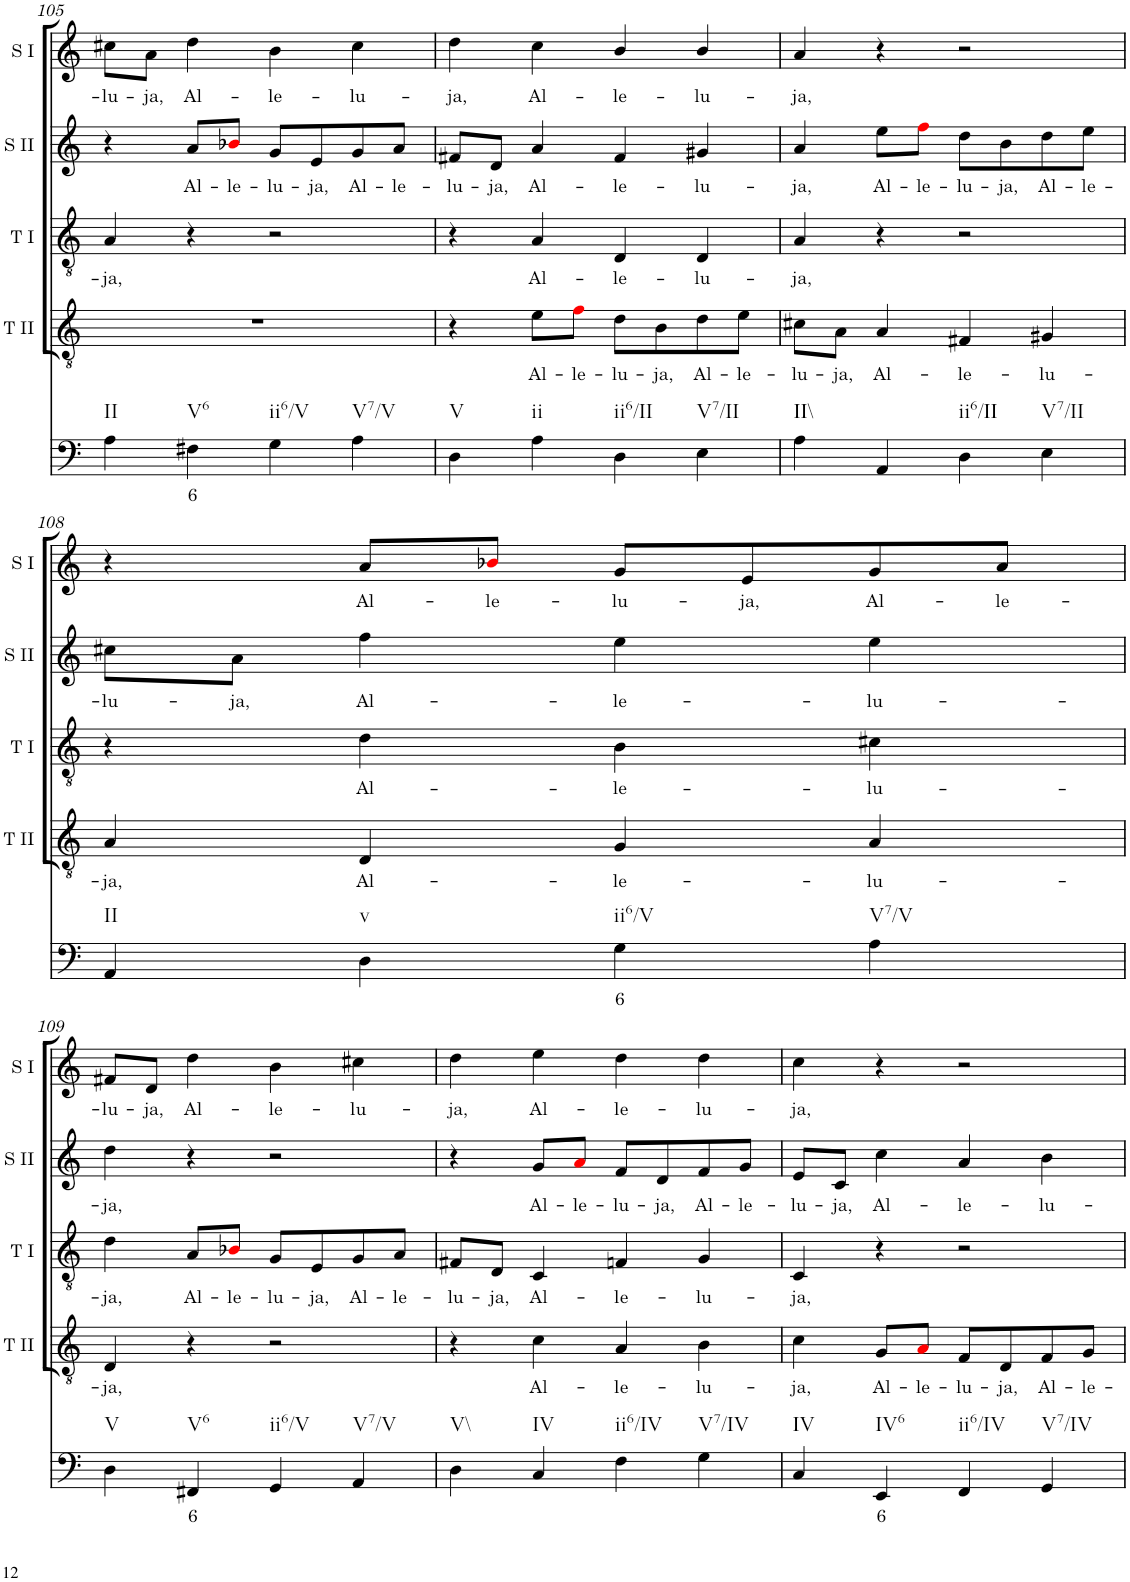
**kern	**text	**kern	**text	**kern	**text	**kern	**text	**kern	**text
*part5	*part5	*part4	*part4	*part3	*part3	*part2	*part2	*part1	*part1
*staff5	*staff5	*staff4	*staff4	*staff3	*staff3	*staff2	*staff2	*staff1	*staff1
*I"Continuo	*	*I"Tenor II	*	*I"Tenor I	*	*I"Soprano II	*	*I"Soprano I	*
*	*	*I'T II	*	*I'T I	*	*I'S II	*	*I'S I	*
!!LO:PB:g=z
*clefG2	*	*clefG2	*	*clefF4	*	*clefG2	*	*clefG2	*
*k[]	*	*k[]	*	*k[]	*	*k[]	*	*k[]	*
*	*	*	*	*M4/4	*	*M4/4	*	*M4/4	*
=105	=105	=105	=105	=105	=105	=105	=105	=105	=105
!LO:TX:b:t=II	!	!	!	!	!	!	!	!	!
!	!	!	!	!	!LO:LY:b	!	!	!	!LO:LY:b
4A\	.	1r	.	4A/	ja,	4r	.	8cc#X\L	lu-
!	!	!	!	!	!	!	!	!	!LO:LY:b
.	.	.	.	.	.	.	.	8a\J	ja,
!LO:TX:b:t=V6	!	!	!	!	!	!	!	!	!
!	!LO:LY:b	!	!	!	!	!	!LO:LY:b	!	!LO:LY:b
4F#X\	6	.	.	4r	.	8a/L	Al-	4dd\	Al-
!	!	!	!	!	!	!	!LO:LY:b	!	!
.	.	.	.	.	.	8b-Xi/J	le-	.	.
!LO:TX:b:t=ii6/V	!	!	!	!	!	!	!	!	!
!	!	!	!	!	!	!	!LO:LY:b	!	!LO:LY:b
4G\	.	.	.	2r	.	8g/L	lu-	4b\	le-
!	!	!	!	!	!	!	!LO:LY:b	!	!
.	.	.	.	.	.	8e/	ja,	.	.
!LO:TX:b:t=V7/V	!	!	!	!	!	!	!	!	!
!	!	!	!	!	!	!	!LO:LY:b	!	!LO:LY:b
4A\	.	.	.	.	.	8g/	Al-	4cc#\	lu-
!	!	!	!	!	!	!	!LO:LY:b	!	!
.	.	.	.	.	.	8a/J	le-	.	.
=106	=106	=106	=106	=106	=106	=106	=106	=106	=106
!LO:TX:b:t=V	!	!	!	!	!	!	!	!	!
!	!	!	!	!	!	!	!LO:LY:b	!	!LO:LY:b
4D\	.	4r	.	4r	.	8f#X/L	lu-	4dd\	ja,
!	!	!	!	!	!	!	!LO:LY:b	!	!
.	.	.	.	.	.	8d/J	ja,	.	.
!LO:TX:b:t=ii	!	!	!	!	!	!	!	!	!
!	!	!	!LO:LY:b	!	!LO:LY:b	!	!LO:LY:b	!	!LO:LY:b
4A\	.	8e\L	Al-	4A/	Al-	4a/	Al-	4cc\	Al-
!	!	!	!LO:LY:b	!	!	!	!	!	!
.	.	8fi\J	le-	.	.	.	.	.	.
!LO:TX:b:t=ii6/II	!	!	!	!	!	!	!	!	!
!	!	!	!LO:LY:b	!	!LO:LY:b	!	!LO:LY:b	!	!LO:LY:b
4D\	.	8d\L	lu-	4D/	le-	4f#/	le-	4b/	le-
!	!	!	!LO:LY:b	!	!	!	!	!	!
.	.	8B\	ja,	.	.	.	.	.	.
!LO:TX:b:t=V7/II	!	!	!	!	!	!	!	!	!
!	!	!	!LO:LY:b	!	!LO:LY:b	!	!LO:LY:b	!	!LO:LY:b
4E\	.	8d\	Al-	4D/	lu-	4g#X/	lu-	4b/	lu-
!	!	!	!LO:LY:b	!	!	!	!	!	!
.	.	8e\J	le-	.	.	.	.	.	.
=107	=107	=107	=107	=107	=107	=107	=107	=107	=107
!LO:TX:b:t=II\\	!	!	!	!	!	!	!	!	!
!	!	!	!LO:LY:b	!	!LO:LY:b	!	!LO:LY:b	!	!LO:LY:b
4A\	.	8c#X\L	lu-	4A/	ja,	4a/	ja,	4a/	ja,
!	!	!	!LO:LY:b	!	!	!	!	!	!
.	.	8A\J	ja,	.	.	.	.	.	.
!	!	!	!LO:LY:b	!	!	!	!LO:LY:b	!	!
4AA/	.	4A/	Al-	4r	.	8ee\L	Al-	4r	.
!	!	!	!	!	!	!	!LO:LY:b	!	!
.	.	.	.	.	.	8ffi\J	le-	.	.
!LO:TX:b:t=ii6/II	!	!	!	!	!	!	!	!	!
!	!	!	!LO:LY:b	!	!	!	!LO:LY:b	!	!
4D\	.	4F#X/	le-	2r	.	8dd\L	lu-	2r	.
!	!	!	!	!	!	!	!LO:LY:b	!	!
.	.	.	.	.	.	8b\	ja,	.	.
!LO:TX:b:t=V7/II	!	!	!	!	!	!	!	!	!
!	!	!	!LO:LY:b	!	!	!	!LO:LY:b	!	!
4E\	.	4G#X/	lu-	.	.	8dd\	Al-	.	.
!	!	!	!	!	!	!	!LO:LY:b	!	!
.	.	.	.	.	.	8ee\J	le-	.	.
!!LO:LB:g=z
=108	=108	=108	=108	=108	=108	=108	=108	=108	=108
!LO:TX:b:t=II	!	!	!	!	!	!	!	!	!
!	!	!	!LO:LY:b	!	!	!	!LO:LY:b	!	!
4AA/	.	4A/	ja,	4r	.	8cc#X\L	lu-	4r	.
!	!	!	!	!	!	!	!LO:LY:b	!	!
.	.	.	.	.	.	8a\J	ja,	.	.
!LO:TX:b:t=v	!	!	!	!	!	!	!	!	!
!	!	!	!LO:LY:b	!	!LO:LY:b	!	!LO:LY:b	!	!LO:LY:b
4D\	.	4D/	Al-	4d\	Al-	4ff\	Al-	8a/L	Al-
!	!	!	!	!	!	!	!	!	!LO:LY:b
.	.	.	.	.	.	.	.	8b-Xi/J	le-
!LO:TX:b:t=ii6/V	!	!	!	!	!	!	!	!	!
!	!LO:LY:b	!	!LO:LY:b	!	!LO:LY:b	!	!LO:LY:b	!	!LO:LY:b
4G\	6	4G/	le-	4B\	le-	4ee\	le-	8g/L	lu-
!	!	!	!	!	!	!	!	!	!LO:LY:b
.	.	.	.	.	.	.	.	8e/	ja,
!LO:TX:b:t=V7/V	!	!	!	!	!	!	!	!	!
!	!	!	!LO:LY:b	!	!LO:LY:b	!	!LO:LY:b	!	!LO:LY:b
4A\	.	4A/	lu-	4c#X\	lu-	4ee\	lu-	8g/	Al-
!	!	!	!	!	!	!	!	!	!LO:LY:b
.	.	.	.	.	.	.	.	8a/J	le-
!!LO:LB:g=z
=109	=109	=109	=109	=109	=109	=109	=109	=109	=109
!LO:TX:b:t=V	!	!	!	!	!	!	!	!	!
!	!	!	!LO:LY:b	!	!LO:LY:b	!	!LO:LY:b	!	!LO:LY:b
4D\	.	4D/	ja,	4d\	ja,	4dd\	ja,	8f#X/L	lu-
!	!	!	!	!	!	!	!	!	!LO:LY:b
.	.	.	.	.	.	.	.	8d/J	ja,
!LO:TX:b:t=V6	!	!	!	!	!	!	!	!	!
!	!LO:LY:b	!	!	!	!LO:LY:b	!	!	!	!LO:LY:b
4FF#X/	6	4r	.	8A/L	Al-	4r	.	4dd\	Al-
!	!	!	!	!	!LO:LY:b	!	!	!	!
.	.	.	.	8B-Xi/J	le-	.	.	.	.
!LO:TX:b:t=ii6/V	!	!	!	!	!	!	!	!	!
!	!	!	!	!	!LO:LY:b	!	!	!	!LO:LY:b
4GG/	.	2r	.	8G/L	lu-	2r	.	4b\	le-
!	!	!	!	!	!LO:LY:b	!	!	!	!
.	.	.	.	8E/	ja,	.	.	.	.
!LO:TX:b:t=V7/V	!	!	!	!	!	!	!	!	!
!	!	!	!	!	!LO:LY:b	!	!	!	!LO:LY:b
4AA/	.	.	.	8G/	Al-	.	.	4cc#X\	lu-
!	!	!	!	!	!LO:LY:b	!	!	!	!
.	.	.	.	8A/J	le-	.	.	.	.
=110	=110	=110	=110	=110	=110	=110	=110	=110	=110
!LO:TX:b:t=V\\	!	!	!	!	!	!	!	!	!
!	!	!	!	!	!LO:LY:b	!	!	!	!LO:LY:b
4D\	.	4r	.	8F#X/L	lu-	4r	.	4dd\	ja,
!	!	!	!	!	!LO:LY:b	!	!	!	!
.	.	.	.	8D/J	ja,	.	.	.	.
!LO:TX:b:t=IV	!	!	!	!	!	!	!	!	!
!	!	!	!LO:LY:b	!	!LO:LY:b	!	!LO:LY:b	!	!LO:LY:b
4C/	.	4c\	Al-	4C/	Al-	8g/L	Al-	4ee\	Al-
!	!	!	!	!	!	!	!LO:LY:b	!	!
.	.	.	.	.	.	8ai/J	le-	.	.
!LO:TX:b:t=ii6/IV	!	!	!	!	!	!	!	!	!
!	!	!	!LO:LY:b	!	!LO:LY:b	!	!LO:LY:b	!	!LO:LY:b
4F\	.	4A/	le-	4Fn/	le-	8f/L	lu-	4dd\	le-
!	!	!	!	!	!	!	!LO:LY:b	!	!
.	.	.	.	.	.	8d/	ja,	.	.
!LO:TX:b:t=V7/IV	!	!	!	!	!	!	!	!	!
!	!	!	!LO:LY:b	!	!LO:LY:b	!	!LO:LY:b	!	!LO:LY:b
4G\	.	4B\	lu-	4G/	lu-	8f/	Al-	4dd\	lu-
!	!	!	!	!	!	!	!LO:LY:b	!	!
.	.	.	.	.	.	8g/J	le-	.	.
=111	=111	=111	=111	=111	=111	=111	=111	=111	=111
!LO:TX:b:t=IV	!	!	!	!	!	!	!	!	!
!	!	!	!LO:LY:b	!	!LO:LY:b	!	!LO:LY:b	!	!LO:LY:b
4C/	.	4c\	ja,	4C/	ja,	8e/L	lu-	4cc\	ja,
!	!	!	!	!	!	!	!LO:LY:b	!	!
.	.	.	.	.	.	8c/J	ja,	.	.
!LO:TX:b:t=IV6	!	!	!	!	!	!	!	!	!
!	!LO:LY:b	!	!LO:LY:b	!	!	!	!LO:LY:b	!	!
4EE/	6	8G/L	Al-	4r	.	4cc\	Al-	4r	.
!	!	!	!LO:LY:b	!	!	!	!	!	!
.	.	8Ai/J	le-	.	.	.	.	.	.
!LO:TX:b:t=ii6/IV	!	!	!	!	!	!	!	!	!
!	!	!	!LO:LY:b	!	!	!	!LO:LY:b	!	!
4FF/	.	8F/L	lu-	2r	.	4a/	le-	2r	.
!	!	!	!LO:LY:b	!	!	!	!	!	!
.	.	8D/	ja,	.	.	.	.	.	.
!LO:TX:b:t=V7/IV	!	!	!	!	!	!	!	!	!
!	!	!	!LO:LY:b	!	!	!	!LO:LY:b	!	!
4GG/	.	8F/	Al-	.	.	4b\	lu-	.	.
!	!	!	!LO:LY:b	!	!	!	!	!	!
.	.	8G/J	le-	.	.	.	.	.	.
=	=	=	=	=	=	=	=	=	=
*-	*-	*-	*-	*-	*-	*-	*-	*-	*-
